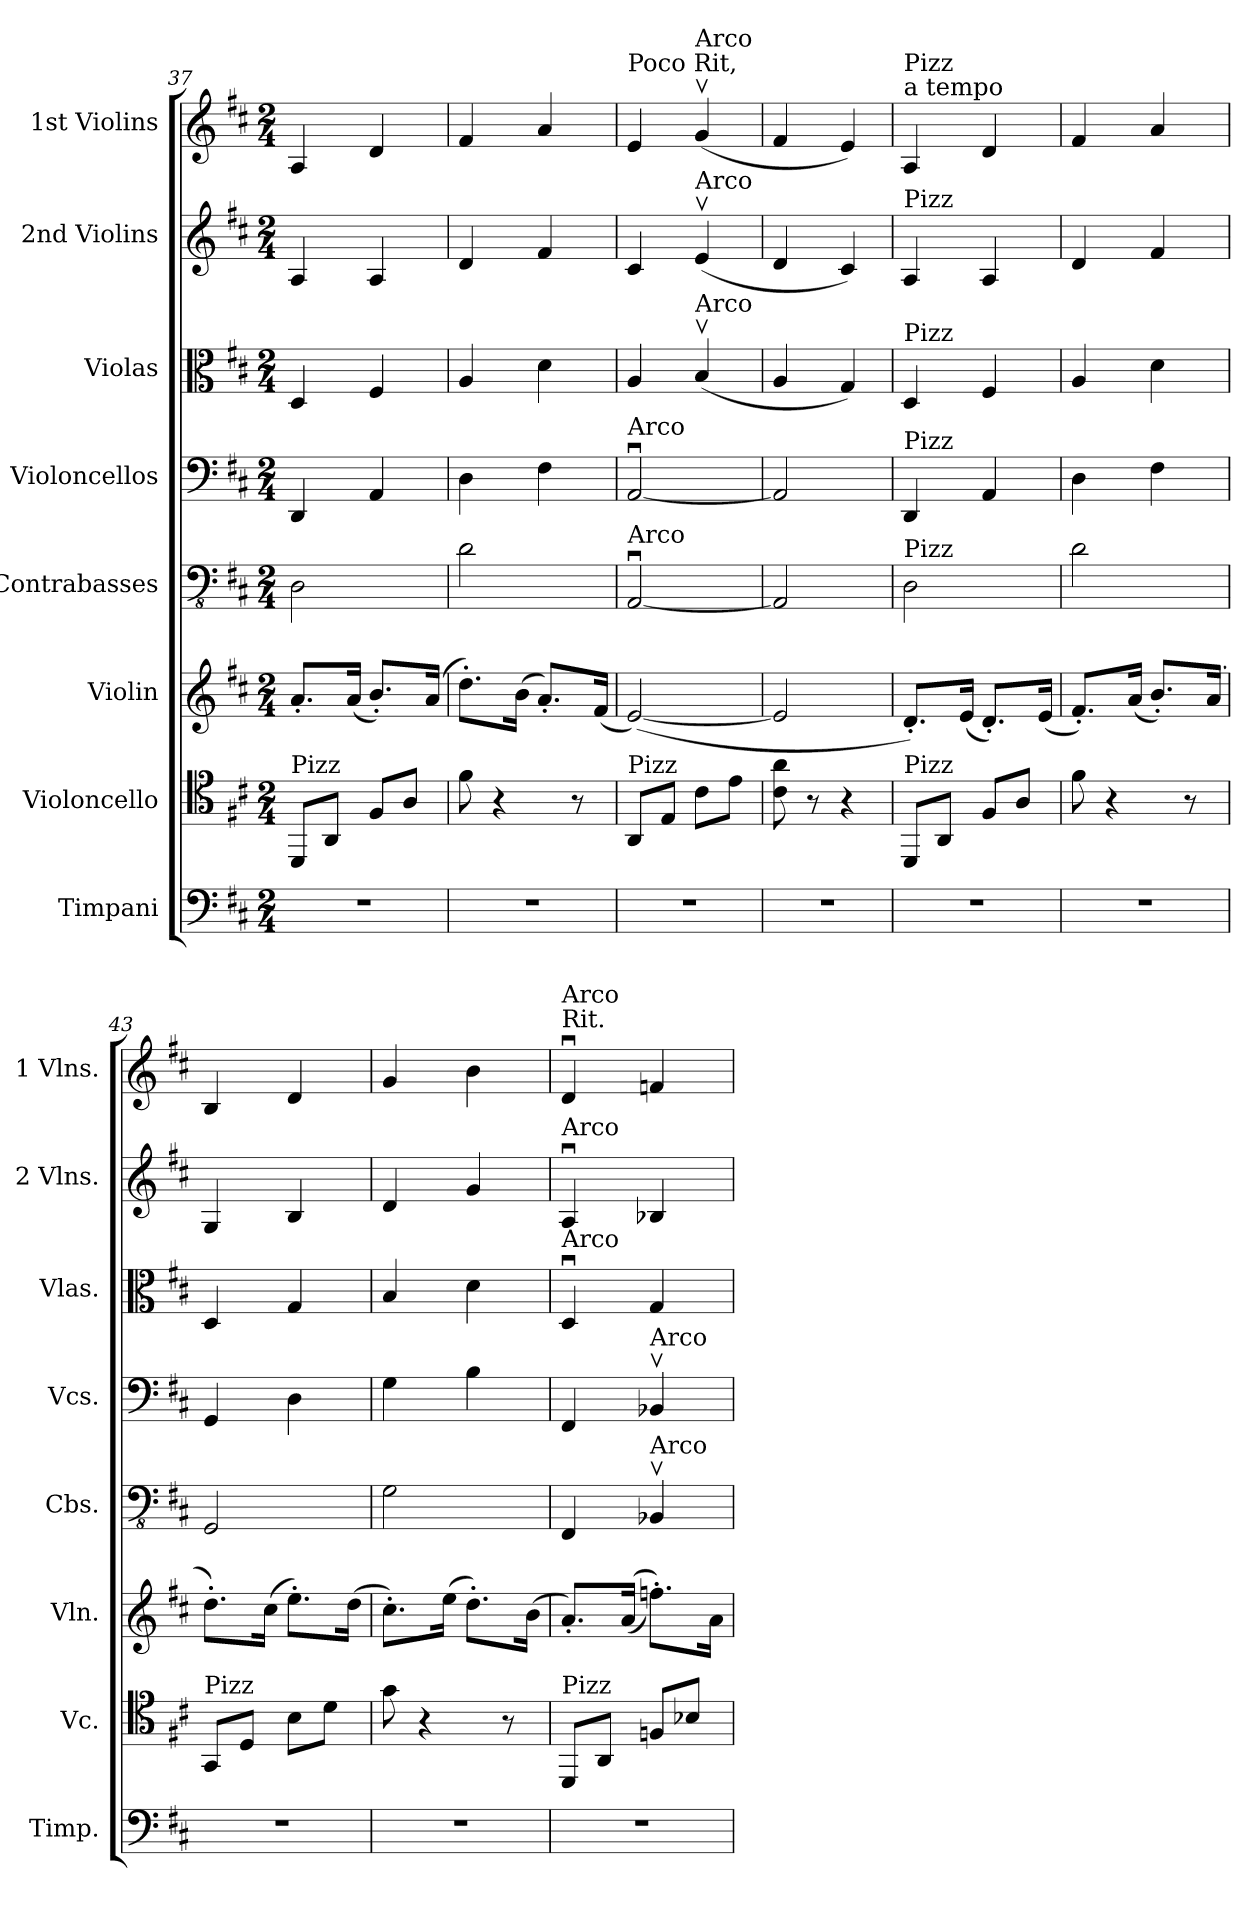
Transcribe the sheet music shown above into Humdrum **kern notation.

**kern	**kern	**kern	**kern	**kern	**kern	**kern	**kern
*part8	*part7	*part6	*part5	*part4	*part3	*part2	*part1
*staff8	*staff7	*staff6	*staff5	*staff4	*staff3	*staff2	*staff1
*I"Timpani	*I"Violoncello	*I"Violin	*I"Contrabasses	*I"Violoncellos	*I"Violas	*I"2nd Violins	*I"1st Violins
*I'Timp.	*I'Vc.	*I'Vln.	*I'Cbs.	*I'Vcs.	*I'Vlas.	*I'2 Vlns.	*I'1 Vlns.
*clefF4	*clefC4	*clefG2	*clefFv4	*clefF4	*clefC3	*clefG2	*clefG2
*k[f#c#]	*k[f#c#]	*k[f#c#]	*k[f#c#]	*k[f#c#]	*k[f#c#]	*k[f#c#]	*k[f#c#]
*M2/4	*M2/4	*M2/4	*M2/4	*M2/4	*M2/4	*M2/4	*M2/4
=37	=37	=37	=37	=37	=37	=37	=37
!	!LO:TX:a:t=Pizz	!	!	!	!	!	!
2r	8DD/L	8.a'/L	2DD\	4DD/	4D/	4A/	4A/
.	8AA/J	.	.	.	.	.	.
.	.	(16a/Jk	.	.	.	.	.
.	8F#/L	8.b'/L)	.	4AA/	4F#/	4A/	4d/
.	8A/J	.	.	.	.	.	.
.	.	(16a/Jk	.	.	.	.	.
=38	=38	=38	=38	=38	=38	=38	=38
2r	8f#\	8.dd'\L)	2D\	4D\	4A/	4d/	4f#/
.	4r	.	.	.	.	.	.
.	.	(16b\Jk	.	.	.	.	.
.	.	8.a'/L)	.	4F#\	4d\	4f#/	4a/
.	8r	.	.	.	.	.	.
.	.	(16f#/Jk	.	.	.	.	.
=39	=39	=39	=39	=39	=39	=39	=39
*	*	*	*	*	*	*	*MM88
!	!	!	!	!	!	!	!LO:TX:a:t=Poco Rit,
!	!	!	!	!LO:TX:a:t=Arco	!	!	!
!	!	!	!LO:TX:a:t=Arco	!	!	!	!
!	!LO:TX:a:t=Pizz	!	!	!	!	!	!
2r	8AA/L	([2e/)	[2AAAu/	[2AAu/	4A/	4c#/	4e/
.	8E/J	.	.	.	.	.	.
*	*	*	*	*	*	*	*MM85
!	!	!	!	!	!	!	!LO:TX:a:t=Arco
!	!	!	!	!	!	!LO:TX:a:t=Arco	!
!	!	!	!	!	!LO:TX:a:t=Arco	!	!
.	8c#\L	.	.	.	(4Bv/	(4ev/	(4gv/
.	8e\J	.	.	.	.	.	.
=40	=40	=40	=40	=40	=40	=40	=40
*	*	*	*	*	*	*	*MM82
2r	8c#\ 8a\	2e/]	2AAA/]	2AA/]	4A/	4d/	4f#/
.	8r	.	.	.	.	.	.
*	*	*	*	*	*	*	*MM80
.	4r	.	.	.	4G/)	4c#/)	4e/)
=41	=41	=41	=41	=41	=41	=41	=41
*	*	*	*	*	*	*	*MM90
!	!	!	!	!	!	!	!LO:TX:a:t=a tempo
!	!	!	!	!	!	!	!LO:TX:a:t=Pizz
!	!	!	!	!	!	!LO:TX:a:t=Pizz	!
!	!	!	!	!	!LO:TX:a:t=Pizz	!	!
!	!	!	!	!LO:TX:a:t=Pizz	!	!	!
!	!	!	!LO:TX:a:t=Pizz	!	!	!	!
!	!LO:TX:a:t=Pizz	!	!	!	!	!	!
2r	8DD/L	8.d'/L)	2DD\	4DD/	4D/	4A/	4A/
.	8AA/J	.	.	.	.	.	.
.	.	(16e/Jk	.	.	.	.	.
.	8F#/L	8.d'/L)	.	4AA/	4F#/	4A/	4d/
.	8A/J	.	.	.	.	.	.
.	.	(16e/Jk	.	.	.	.	.
=42	=42	=42	=42	=42	=42	=42	=42
2r	8f#\	8.f#'/L)	2D\	4D\	4A/	4d/	4f#/
.	4r	.	.	.	.	.	.
.	.	(16a/Jk	.	.	.	.	.
.	.	8.b'/L)	.	4F#\	4d\	4f#/	4a/
.	8r	.	.	.	.	.	.
.	.	(16a/Jk	.	.	.	.	.
=43	=43	=43	=43	=43	=43	=43	=43
!	!LO:TX:a:t=Pizz	!	!	!	!	!	!
2r	8GG/L	8.dd'\L)	2GGG/	4GG/	4D/	4G/	4B/
.	8D/J	.	.	.	.	.	.
.	.	(16cc#\Jk	.	.	.	.	.
.	8B\L	8.ee'\L)	.	4D\	4G/	4B/	4d/
.	8d\J	.	.	.	.	.	.
.	.	(16dd\Jk	.	.	.	.	.
=44	=44	=44	=44	=44	=44	=44	=44
2r	8g\	8.cc#'\L)	2GG\	4G\	4B/	4d/	4g/
.	4r	.	.	.	.	.	.
.	.	(16ee\Jk	.	.	.	.	.
.	.	8.dd'\L)	.	4B\	4d\	4g/	4b\
.	8r	.	.	.	.	.	.
.	.	(16b\Jk	.	.	.	.	.
=45	=45	=45	=45	=45	=45	=45	=45
*	*	*	*	*	*	*	*MM87
!	!	!	!	!	!	!	!LO:TX:a:t=Rit.
!	!	!	!	!	!	!	!LO:TX:a:t=Arco
!	!	!	!	!	!	!LO:TX:a:t=Arco	!
!	!	!	!	!	!LO:TX:a:t=Arco	!	!
!	!LO:TX:a:t=Pizz	!	!	!	!	!	!
2r	8DD/L	8.a'/L)	4FFF#/	4FF#/	4Du/	4Au/	4du/
.	8AA/J	.	.	.	.	.	.
.	.	((16a/Jk	.	.	.	.	.
*	*	*	*	*	*	*	*MM84
!	!	!	!	!LO:TX:a:t=Arco	!	!	!
!	!	!	!LO:TX:a:t=Arco	!	!	!	!
.	8Fn/L	8.ffn'\L))	4BBB-Xv/	4BB-Xv/	4G/	4B-X/	4fn/
.	8B-X/J	.	.	.	.	.	.
.	.	16a\Jk	.	.	.	.	.
=	=	=	=	=	=	=	=
*-	*-	*-	*-	*-	*-	*-	*-
